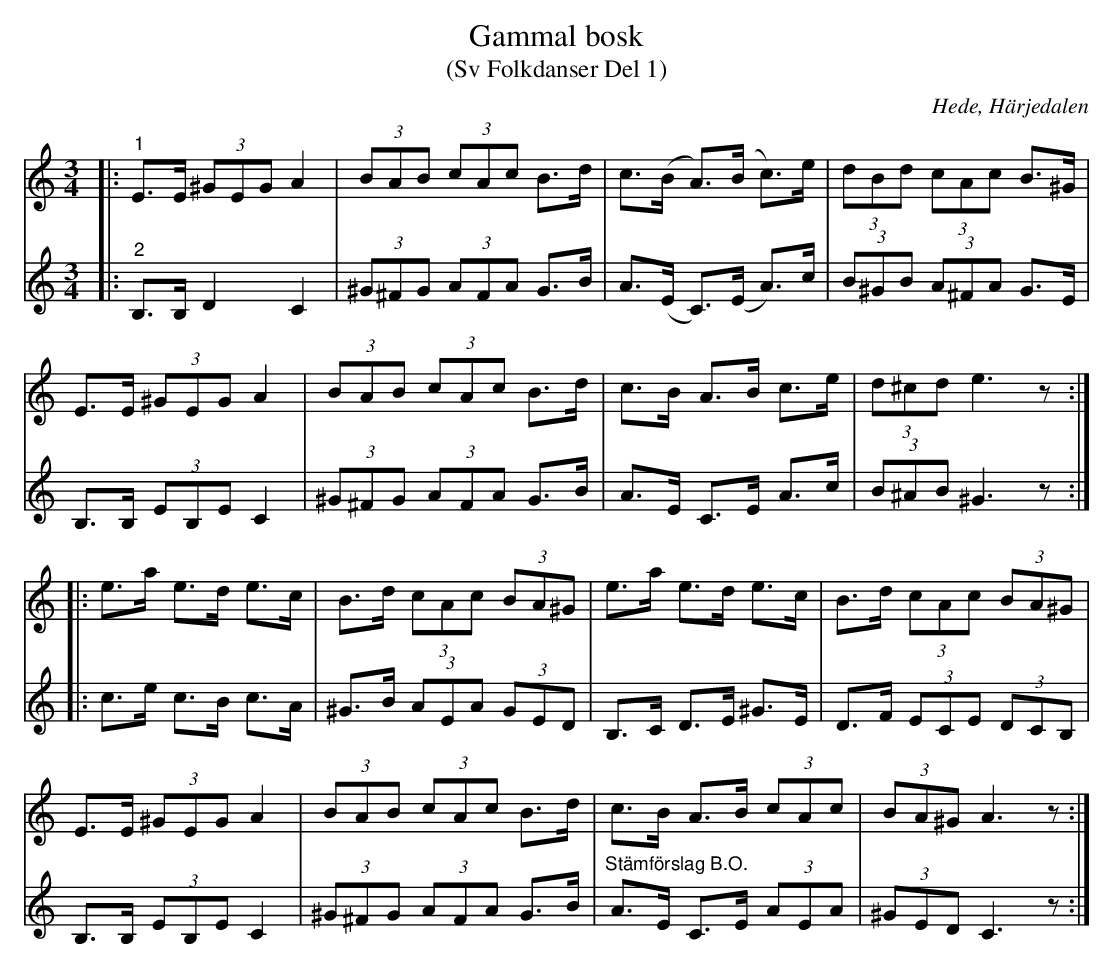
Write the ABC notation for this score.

X:1
T:Gammal bosk
T:(Sv Folkdanser Del 1)
O:Hede, Härjedalen
L:1/8
M:3/4
K:Am
V:1
|:"^1" E>E (3^GEG A2 | (3BAB (3cAc B>d | c>(B A>)(B c>)e | (3dBd (3cAc B>^G |
E>E (3^GEG A2 | (3BAB (3cAc B>d | c>B A>B c>e | (3d^cd e3 z ::
e>a e>d e>c | B>d (3cAc (3BA^G | e>a e>d e>c | B>d (3cAc (3BA^G |
E>E (3^GEG A2 | (3BAB (3cAc B>d | c>B A>B (3cAc | (3BA^G A3 z :|
V:2
|:"^2" B,>B, D2 C2 | (3^G^FG (3AFA G>B | A>(E C>)(E A>)c | (3B^GB (3A^FA G>E |
B,>B, (3EB,E C2 | (3^G^FG (3AFA G>B | A>E C>E A>c | (3B^AB ^G3 z ::
c>e c>B c>A | ^G>B (3AEA (3GED | B,>C D>E ^G>E | D>F (3ECE (3DCB, |
B,>B, (3EB,E C2 | (3^G^FG (3AFA G>B |"^Stämförslag B.O." A>E C>E (3AEA | (3^GED C3 z :|
